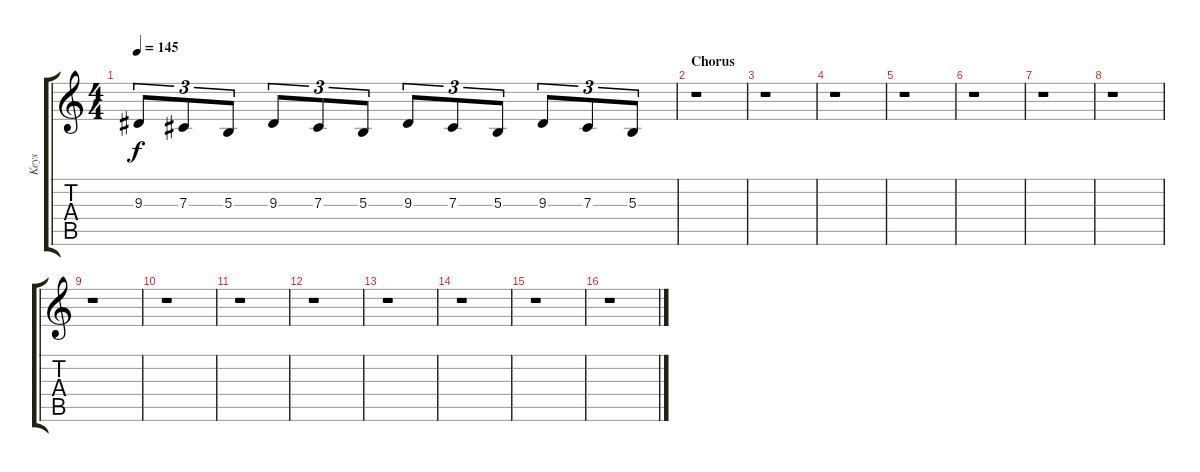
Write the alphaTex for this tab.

\track ("Keys" "Keys") {instrument lead2sawtooth}
\staff {score tabs}
\tuning (Eb4 Bb3 Gb3 Db3 Ab2 Eb2) {hide}
\ts (4 4)
\tempo 145
\clef g2
\ks c
9.3.8{tu (3 2) dy f} 7.3.8{tu (3 2)} 5.3.8{tu (3 2)} 9.3.8{tu (3 2)} 7.3.8{tu (3 2)} 5.3.8{tu (3 2)} 9.3.8{tu (3 2)} 7.3.8{tu (3 2)} 5.3.8{tu (3 2)} 9.3.8{tu (3 2)} 7.3.8{tu (3 2)} 5.3.8{tu (3 2)} |
\section ("" "Chorus")
r.1 |
r.1 |
r.1 |
r.1 |
r.1 |
r.1 |
r.1 |
r.1 |
r.1 |
r.1 |
r.1 |
r.1 |
r.1 |
r.1 |
r.1
